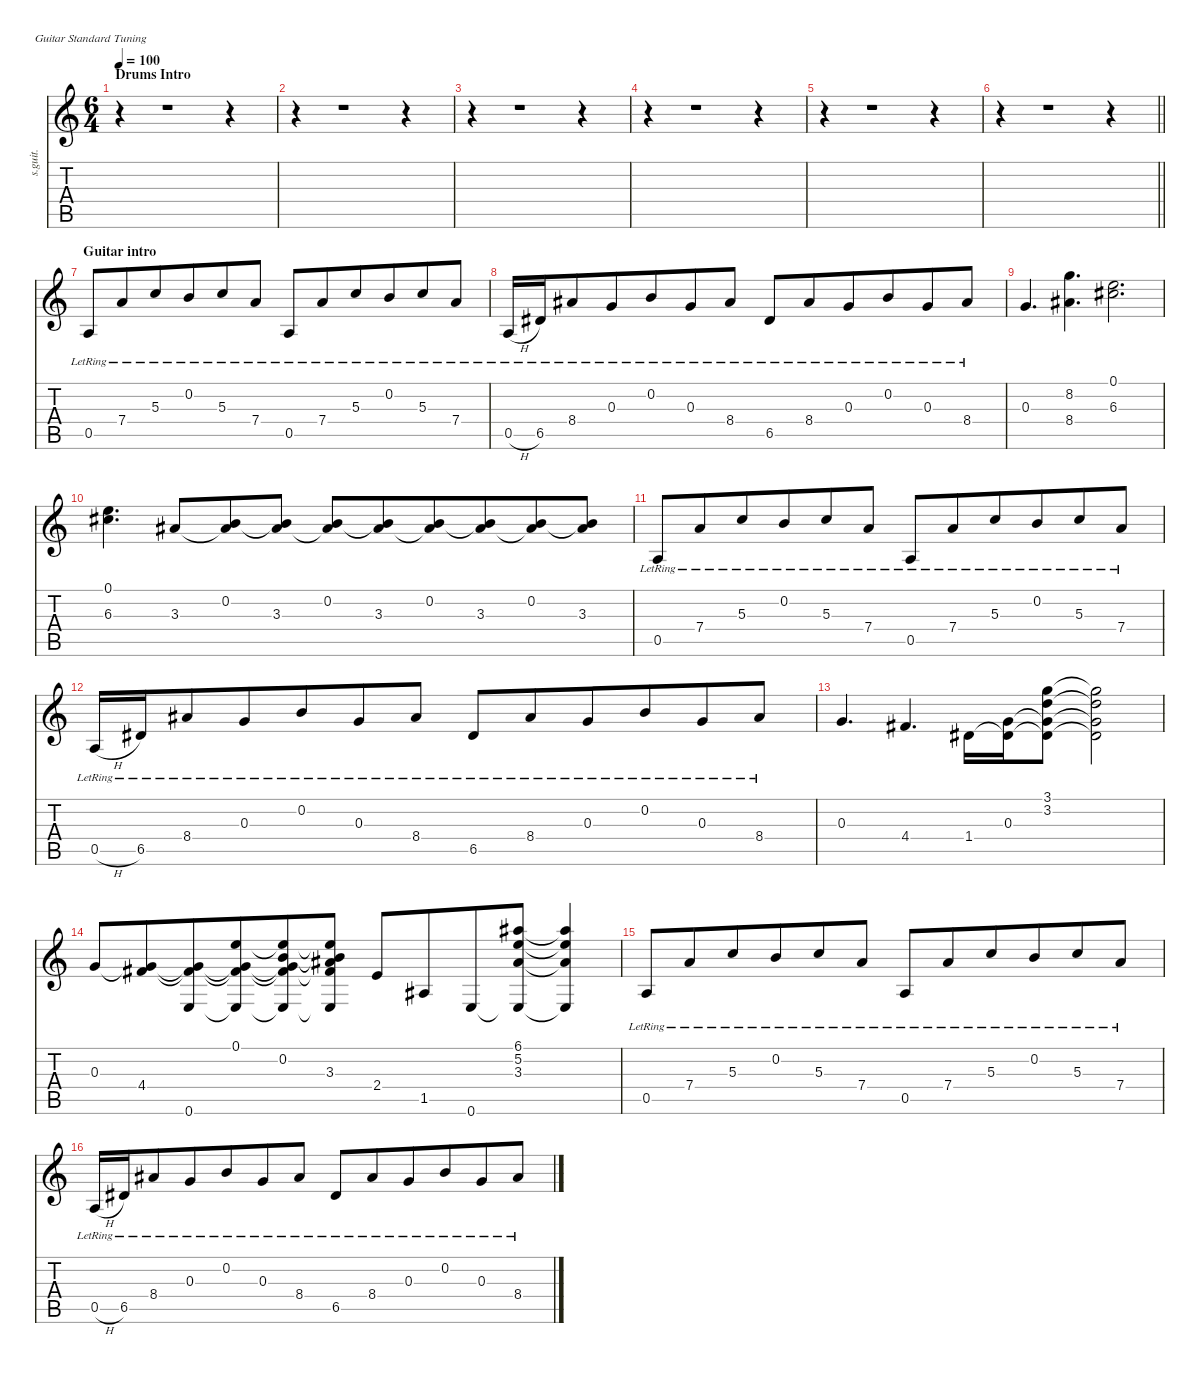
\defaultSystemsLayout 4
\hideDynamics
\bracketExtendMode nobrackets
\otherSystemsTrackNameOrientation horizontal
\track ("Accoustic guitar" "s.guit.") {solo instrument acousticguitarsteel}
\staff {score tabs}
\tuning (E4 B3 G3 D3 A2 E2)
\ts (6 4)
\beaming (8 6 6)
\section ("" "Drums Intro")
\tempo 100
\clef g2
\ks c
r.4{dy fff instrument acousticguitarsteel beam Down} r.1{beam Down} r.4{beam Down} |
r.4{beam Down} r.1{beam Down} r.4{beam Down} |
r.4{beam Down} r.1{beam Down} r.4{beam Down} |
r.4{beam Down} r.1{beam Down} r.4{beam Down} |
r.4{beam Down} r.1{beam Down} r.4{beam Down} |
\barLineRight lightlight
r.4{beam Down} r.1{beam Down} r.4{beam Down} |
\section ("" "Guitar intro")
0.5{lr}.8{beam Up} 7.4{lr}.8{beam Up} 5.3{lr}.8{beam Up} 0.2{lr}.8{beam Up} 5.3{lr}.8{beam Up} 7.4{lr}.8{beam Up} 0.5{lr}.8{beam Up} 7.4{lr}.8{beam Up} 5.3{lr}.8{beam Up} 0.2{lr}.8{beam Up} 5.3{lr}.8{beam Up} 7.4{lr}.8{beam Up} |
0.5{h lr}.16{beam Up} 6.5{lr acc #}.16{beam Up} 8.4{lr acc #}.8{beam Up} 0.3{lr}.8{beam Up} 0.2{lr}.8{beam Up} 0.3{lr}.8{beam Up} 8.4{lr acc #}.8{beam Up} 6.5{lr acc #}.8{beam Up} 8.4{lr acc #}.8{beam Up} 0.3{lr}.8{beam Up} 0.2{lr}.8{beam Up} 0.3{lr}.8{beam Up} 8.4{lr acc #}.8{beam Up} |
0.3.4{d dy f beam Up} (8.2 8.4{acc #}).4{d beam Down} (0.1 6.3{acc #}).2{d beam Down} |
(0.1 6.3{acc #}).4{d beam Down} 3.3{acc #}.8{dy ppp beam Up} (0.2 3.3{t acc #}).8{dy pp beam Up} (0.2{t} 3.3{acc #}).8{dy f beam Up} (0.2 3.3{t acc #}).8{dy mp beam Up} (0.2{t} 3.3{acc #}).8{dy f beam Up} (0.2 3.3{t acc #}).8{beam Up} (0.2{t} 3.3{acc #}).8{beam Up} (0.2 3.3{t acc #}).8{dy ff beam Up} (0.2{t} 3.3{acc #}).8{dy f beam Up} |
0.5{lr}.8{dy fff beam Up} 7.4{lr}.8{beam Up} 5.3{lr}.8{beam Up} 0.2{lr}.8{beam Up} 5.3{lr}.8{beam Up} 7.4{lr}.8{beam Up} 0.5{lr}.8{beam Up} 7.4{lr}.8{beam Up} 5.3{lr}.8{beam Up} 0.2{lr}.8{beam Up} 5.3{lr}.8{beam Up} 7.4{lr}.8{beam Up} |
0.5{h lr}.16{beam Up} 6.5{lr acc #}.16{beam Up} 8.4{lr acc #}.8{beam Up} 0.3{lr}.8{beam Up} 0.2{lr}.8{beam Up} 0.3{lr}.8{beam Up} 8.4{lr acc #}.8{beam Up} 6.5{lr acc #}.8{beam Up} 8.4{lr acc #}.8{beam Up} 0.3{lr}.8{beam Up} 0.2{lr}.8{beam Up} 0.3{lr}.8{beam Up} 8.4{lr acc #}.8{beam Up} |
0.3.4{d dy f beam Up} 4.4{acc #}.4{d beam Up} 1.4{acc #}.16{beam Down} (0.3 1.4{t acc #}).16{beam Down} (3.1 3.2 0.3{t} 1.4{t acc #}).8{beam Down} (3.1{t} 3.2{t} 0.3{t} 1.4{t acc #}).2{beam Down} |
0.3.8{beam Up} (0.3{t} 4.4{acc #}).8{beam Up} (0.3{t} 4.4{t acc #} 0.6).8{beam Up} (0.1 0.3{t} 4.4{t acc #} 0.6{t}).8{beam Up} (0.1{t} 0.2 0.3{t} 4.4{t acc #} 0.6{t}).8{beam Up} (0.1{t} 0.2{t} 3.3{acc #} 4.4{t acc #} 0.6{t}).8{beam Up} 2.4.8{beam Up} 1.5{acc #}.8{beam Up} 0.6.8{beam Up} (6.1{acc #} 5.2 3.3{acc #} 0.6{t}).8{beam Up} (6.1{t acc #} 5.2{t} 3.3{t acc #} 0.6{t}).4{beam Up} |
0.5{lr}.8{dy fff beam Up} 7.4{lr}.8{beam Up} 5.3{lr}.8{beam Up} 0.2{lr}.8{beam Up} 5.3{lr}.8{beam Up} 7.4{lr}.8{beam Up} 0.5{lr}.8{beam Up} 7.4{lr}.8{beam Up} 5.3{lr}.8{beam Up} 0.2{lr}.8{beam Up} 5.3{lr}.8{beam Up} 7.4{lr}.8{beam Up} |
0.5{h lr}.16{beam Up} 6.5{lr acc #}.16{beam Up} 8.4{lr acc #}.8{beam Up} 0.3{lr}.8{beam Up} 0.2{lr}.8{beam Up} 0.3{lr}.8{beam Up} 8.4{lr acc #}.8{beam Up} 6.5{lr acc #}.8{beam Up} 8.4{lr acc #}.8{beam Up} 0.3{lr}.8{beam Up} 0.2{lr}.8{beam Up} 0.3{lr}.8{beam Up} 8.4{lr acc #}.8{beam Up}
